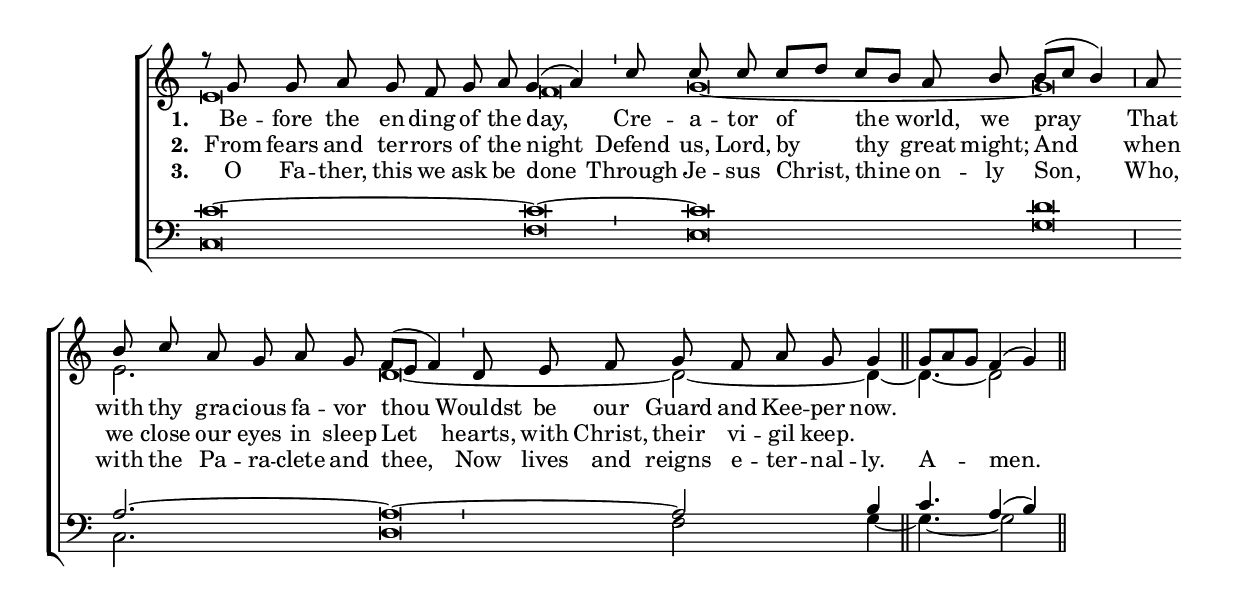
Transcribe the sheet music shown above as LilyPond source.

\version "2.24.3"
\include "comp_defs.ily"

% \include "gregorian.ly"

% \paper {
%   top-system-spacing.basic-distance = #10
%   score-system-spacing.basic-distance = #20
%   system-system-spacing.basic-distance = #20
%   last-bottom-spacing.basic-distance = #10
% }

global = {
  \key c \major
  \cadenzaOn
  \autoBeamOff
}

\header {
  % title = "Hymn B"
}

sopMusic = \relative g' {
  r8 g8 g a g f g a \bar "" g4( a) \bar "'"
  c8 \bar "" c c c[ d] c[ b] a b \bar "" b([ c] b4) \bar ","
  a8 \bar "" b c a g a g \bar "" f([ e] f4) \bar "'"
  d8 e f \bar "" g f a g g4 \bar "||"
  g8[ a g] \bar "" f4( g) \bar "||"
}
sopWordsA = \lyricmode {
  \set stanza = # "1. "
  Be -- fore the en -- ding of the day,
  Cre -- a -- tor of the world, we pray
  That with thy gra -- cious fa -- vor thou
  Wouldst be our Guard and Kee -- per now.
}
sopWordsB = \lyricmode {
  \set stanza = # "2. "
  From fears and ter -- rors of the night
  Defend us, Lord, by thy great might;
  And when we close our eyes in sleep
  Let hearts, with Christ, their vi -- gil keep.
}
sopWordsC = \lyricmode {
  \set stanza = # "3. "
  O Fa -- ther, this we ask be done
  Through Je -- sus Christ, thine on -- ly Son,
  Who, with the Pa -- ra -- clete and thee,
  Now lives and reigns e -- ter -- nal -- ly. A -- men.
}

altoMusic = \relative c' {
  e\breve*8/16 f\breve*5/16 g\breve*8/16~ g\breve*5/16
  e2. d\breve*7/16~ d2~ d4~ d4.~ d2
}
altoWords = \lyricmode {}

tenorMusic = \relative c' {
  c\breve*8/16~ c\breve*5/16~ c\breve*8/16 d\breve*5/16
  a2.~ a\breve*7/16~ a2 b4 c4. a4( b)
}
tenorWords = \lyricmode {}

bassMusic = \relative c {
  c\breve*8/16 f\breve*5/16 e\breve*8/16 g\breve*5/16
  c,2. d\breve*7/16 f2 g4~ g4.~ g2
}
bassWords = \lyricmode {}


\score {
  \new ChoirStaff <<
    \new Lyrics = "sopranos" \with {
      % this is needed for lyrics above a staff
      \override VerticalAxisGroup.staff-affinity = #DOWN
    }
    \new Staff = "women" \with {\omit TimeSignature} <<
      \new Voice = "sopranos" {
        \voiceOne
        << \global \sopMusic >>
      }
      \new Lyrics \lyricsto "sopranos" \sopWordsA
        \new Lyrics \lyricsto "sopranos" \sopWordsB
        \new Lyrics \lyricsto "sopranos" \sopWordsC

      \new Voice = "altos" {
        \voiceTwo
        << \global \altoMusic >>
      }
    >>
    \new Lyrics = "altos"
    \new Lyrics = "tenors" \with {
      % this is needed for lyrics above a staff
      \override VerticalAxisGroup.staff-affinity = #DOWN
    }
    \new Staff = "men" \with {\omit TimeSignature} <<
      \clef bass
      \new Voice = "tenors" {
        \voiceOne
        << \global \tenorMusic >>
      }
      \new Voice = "basses" {
        \voiceTwo << \global \bassMusic >>
      }
    >>
    % \new Lyrics = "basses"
    % \context Lyrics = "sopranos" \lyricsto "sopranos" \sopWords
    % \context Lyrics = "altos" \lyricsto "altos" \altoWords
    % \context Lyrics = "tenors" \lyricsto "tenors" \tenorWords
    % \context Lyrics = "basses" \lyricsto "basses" \bassWords
  >>
}